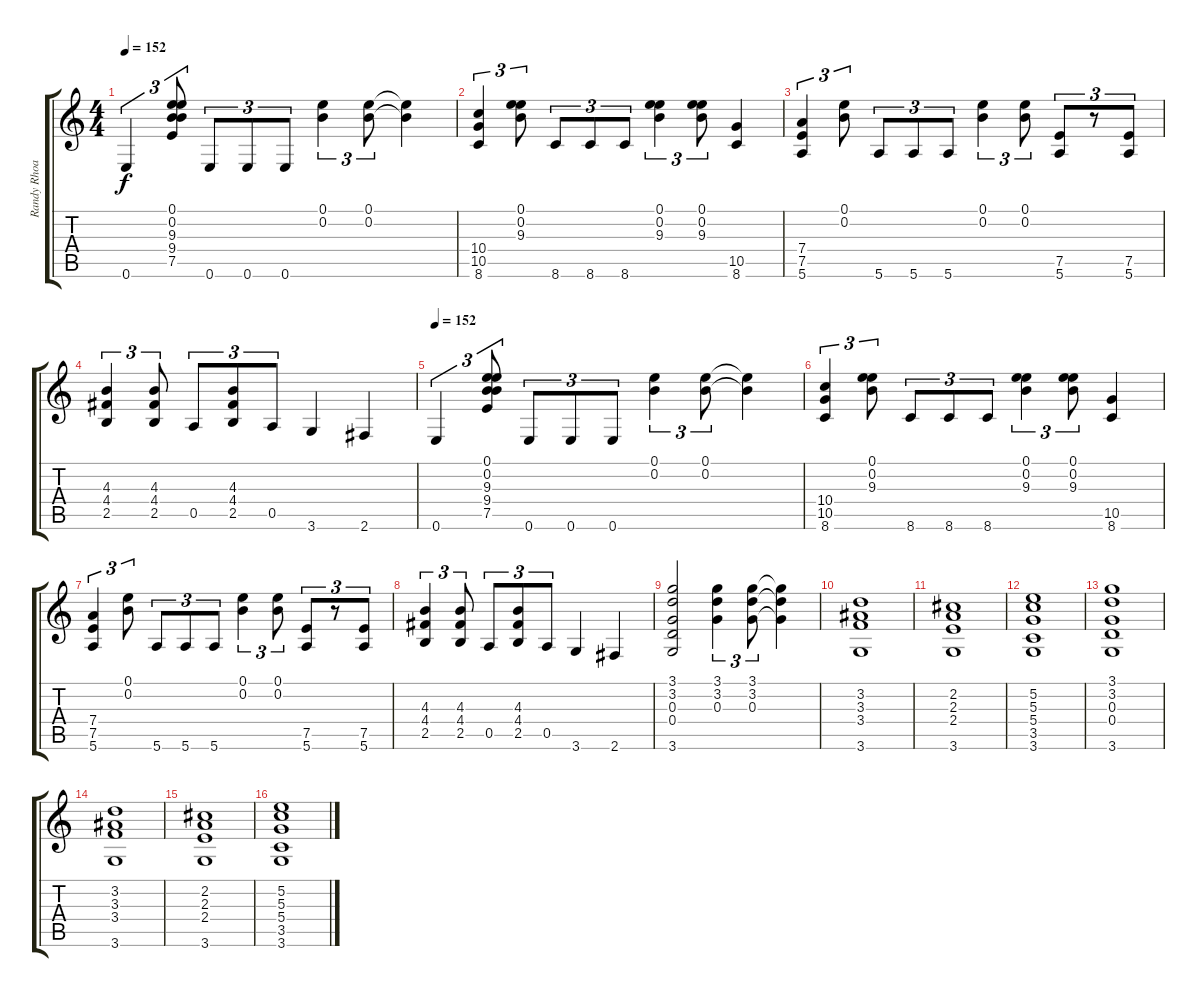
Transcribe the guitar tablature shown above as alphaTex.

\track ("Randy Rhoads" "Randy Rhoa") {instrument acousticguitarnylon}
\staff {score tabs}
\tuning (E4 B3 G3 D3 A2 E2) {hide}
\ts (4 4)
\tempo 152
\clef g2
\ks c
0.6.4{tu (3 2) dy f instrument distortionguitar} (0.1 0.2 9.3 9.4 7.5).8{tu (3 2)} 0.6.8{tu (3 2)} 0.6.8{tu (3 2)} 0.6.8{tu (3 2)} (0.1 0.2).4{tu (3 2)} (0.1 0.2).8{tu (3 2)} (0.1{t} 0.2{t}).4 |
(10.4 10.5 8.6).4{tu (3 2)} (0.1 0.2 9.3).8{tu (3 2)} 8.6.8{tu (3 2)} 8.6.8{tu (3 2)} 8.6.8{tu (3 2)} (0.1 0.2 9.3).4{tu (3 2)} (0.1 0.2 9.3).8{tu (3 2)} (10.5 8.6).4 |
(7.4 7.5 5.6).4{tu (3 2)} (0.1 0.2).8{tu (3 2)} 5.6.8{tu (3 2)} 5.6.8{tu (3 2)} 5.6.8{tu (3 2)} (0.1 0.2).4{tu (3 2)} (0.1 0.2).8{tu (3 2)} (7.5 5.6).8{tu (3 2)} r.8{tu (3 2)} (7.5 5.6).8{tu (3 2)} |
(4.3 4.4 2.5).4{tu (3 2)} (4.3 4.4 2.5).8{tu (3 2)} 0.5.8{tu (3 2)} (4.3 4.4 2.5).8{tu (3 2)} 0.5.8{tu (3 2)} 3.6.4 2.6.4 |
\tempo 152
0.6.4{tu (3 2) instrument overdrivenguitar} (0.1 0.2 9.3 9.4 7.5).8{tu (3 2)} 0.6.8{tu (3 2)} 0.6.8{tu (3 2)} 0.6.8{tu (3 2)} (0.1 0.2).4{tu (3 2)} (0.1 0.2).8{tu (3 2)} (0.1{t} 0.2{t}).4 |
(10.4 10.5 8.6).4{tu (3 2)} (0.1 0.2 9.3).8{tu (3 2)} 8.6.8{tu (3 2)} 8.6.8{tu (3 2)} 8.6.8{tu (3 2)} (0.1 0.2 9.3).4{tu (3 2)} (0.1 0.2 9.3).8{tu (3 2)} (10.5 8.6).4 |
(7.4 7.5 5.6).4{tu (3 2)} (0.1 0.2).8{tu (3 2)} 5.6.8{tu (3 2)} 5.6.8{tu (3 2)} 5.6.8{tu (3 2)} (0.1 0.2).4{tu (3 2)} (0.1 0.2).8{tu (3 2)} (7.5 5.6).8{tu (3 2)} r.8{tu (3 2)} (7.5 5.6).8{tu (3 2)} |
(4.3 4.4 2.5).4{tu (3 2)} (4.3 4.4 2.5).8{tu (3 2)} 0.5.8{tu (3 2)} (4.3 4.4 2.5).8{tu (3 2)} 0.5.8{tu (3 2)} 3.6.4 2.6.4 |
(3.1 3.2 0.3 0.4 3.6).2 (3.1 3.2 0.3).4{tu (3 2)} (3.1 3.2 0.3).8{tu (3 2)} (3.1{t} 3.2{t} 0.3{t}).4 |
(3.2 3.3 3.4 3.6).1 |
(2.2 2.3 2.4 3.6).1 |
(5.2 5.3 5.4 3.5 3.6).1 |
(3.1 3.2 0.3 0.4 3.6).1 |
(3.2 3.3 3.4 3.6).1 |
(2.2 2.3 2.4 3.6).1 |
(5.2 5.3 5.4 3.5 3.6).1
